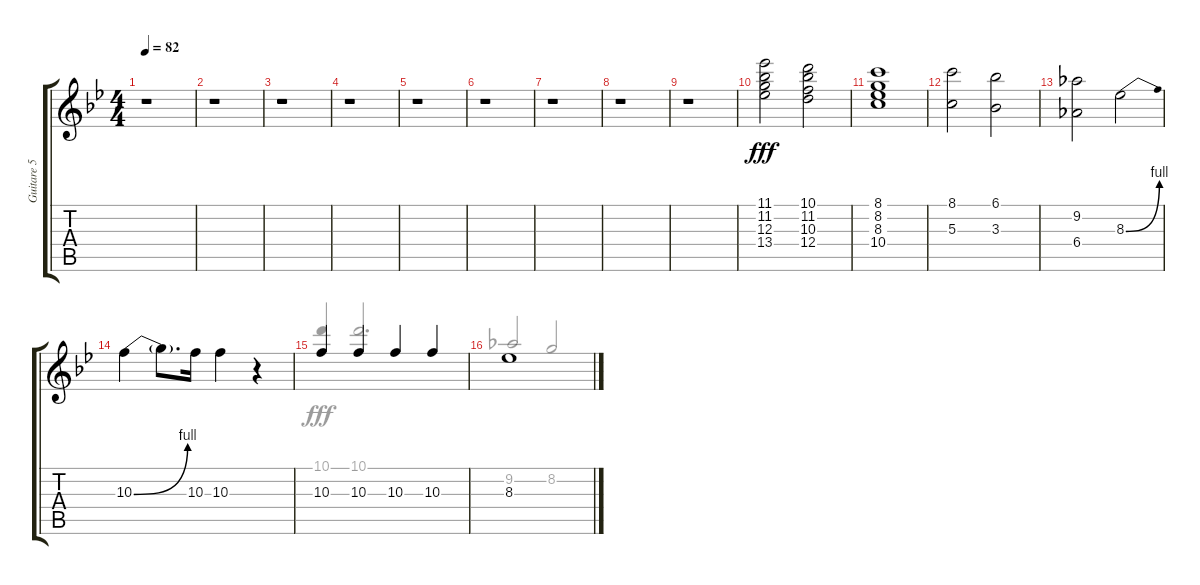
\track ("Guitare 5" "Guitare 5") {instrument overdrivenguitar}
\staff {score tabs}
\tuning (E4 B3 G3 D3 A2 E2) {hide}
\voice
\ts (4 4)
\tempo 82
\clef g2
\ks bb
r.1{dy fff} |
r.1 |
r.1 |
r.1 |
r.1 |
r.1 |
r.1 |
r.1 |
r.1 |
(11.1 11.2 12.3 13.4).2 (10.1 11.2 10.3 12.4).2 |
(8.1 8.2 8.3 10.4).1 |
(8.1 5.3).2 (6.1 3.3).2 |
(9.2 6.4).2 8.3{be (bend 0 0 60 4)}.2 |
10.3{be (bend 0 0 60 4)}.4 10.3{t}.8{d} 10.3.16 10.3.4 r.4 |
10.3.4 10.3.4 10.3.4 10.3.4 |
8.3.1
\voice
\clef g2
\ottava regular
\simile none
\ks bb
|
|
|
|
|
|
|
|
|
|
|
|
|
|
10.1.4{beam Up} 10.1.2{d beam Up} |
9.2.2{beam Up} 8.2.2{beam Up}
